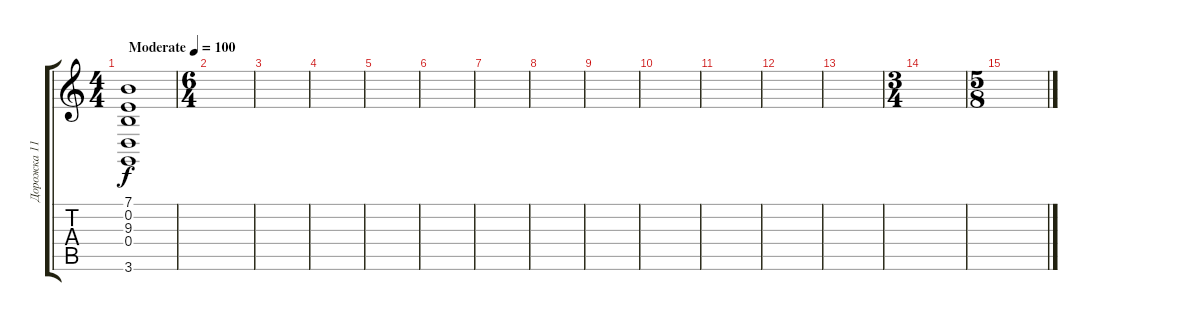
\track ("Дорожка 11" "Дорожка 11") {instrument seashore}
\staff {score tabs}
\tuning (E4 B3 G3 D3 A2 E2) {hide}
\ts (4 4)
\tempo (100 "Moderate")
\clef g2
\ks c
(7.1 0.2 9.3 0.4 3.6).1{dy f instrument seashore} |
\ts (6 4)
|
|
|
|
|
|
|
|
|
|
|
|
\ts (3 4)
|
\ts (5 8)
